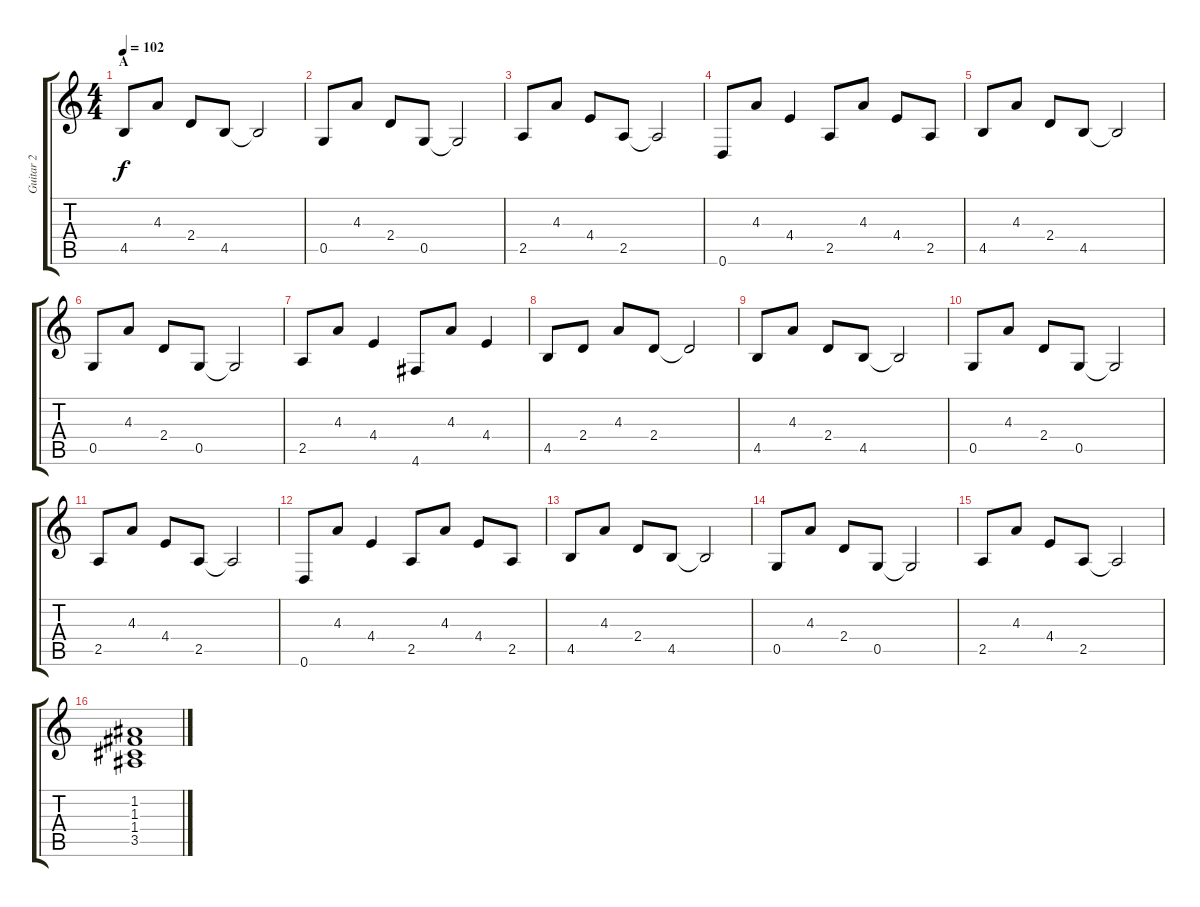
\track ("Guitar 2" "Guitar 2") {instrument distortionguitar}
\staff {score tabs}
\tuning (D4 A3 F3 C3 G2 D2) {hide}
\ts (4 4)
\section ("" "A")
\tempo 102
\clef g2
\ks c
4.5.8{dy f} 4.3.8 2.4.8 4.5.8 4.5{t}.2 |
0.5.8 4.3.8 2.4.8 0.5.8 0.5{t}.2 |
2.5.8 4.3.8 4.4.8 2.5.8 2.5{t}.2 |
0.6.8 4.3.8 4.4.4 2.5.8 4.3.8 4.4.8 2.5.8 |
4.5.8 4.3.8 2.4.8 4.5.8 4.5{t}.2 |
0.5.8 4.3.8 2.4.8 0.5.8 0.5{t}.2 |
2.5.8 4.3.8 4.4.4 4.6.8 4.3.8 4.4.4 |
4.5.8 2.4.8 4.3.8 2.4.8 2.4{t}.2 |
4.5.8 4.3.8 2.4.8 4.5.8 4.5{t}.2 |
0.5.8 4.3.8 2.4.8 0.5.8 0.5{t}.2 |
2.5.8 4.3.8 4.4.8 2.5.8 2.5{t}.2 |
0.6.8 4.3.8 4.4.4 2.5.8 4.3.8 4.4.8 2.5.8 |
4.5.8 4.3.8 2.4.8 4.5.8 4.5{t}.2 |
0.5.8 4.3.8 2.4.8 0.5.8 0.5{t}.2 |
2.5.8 4.3.8 4.4.8 2.5.8 2.5{t}.2 |
(1.2 1.3 1.4 3.5).1
